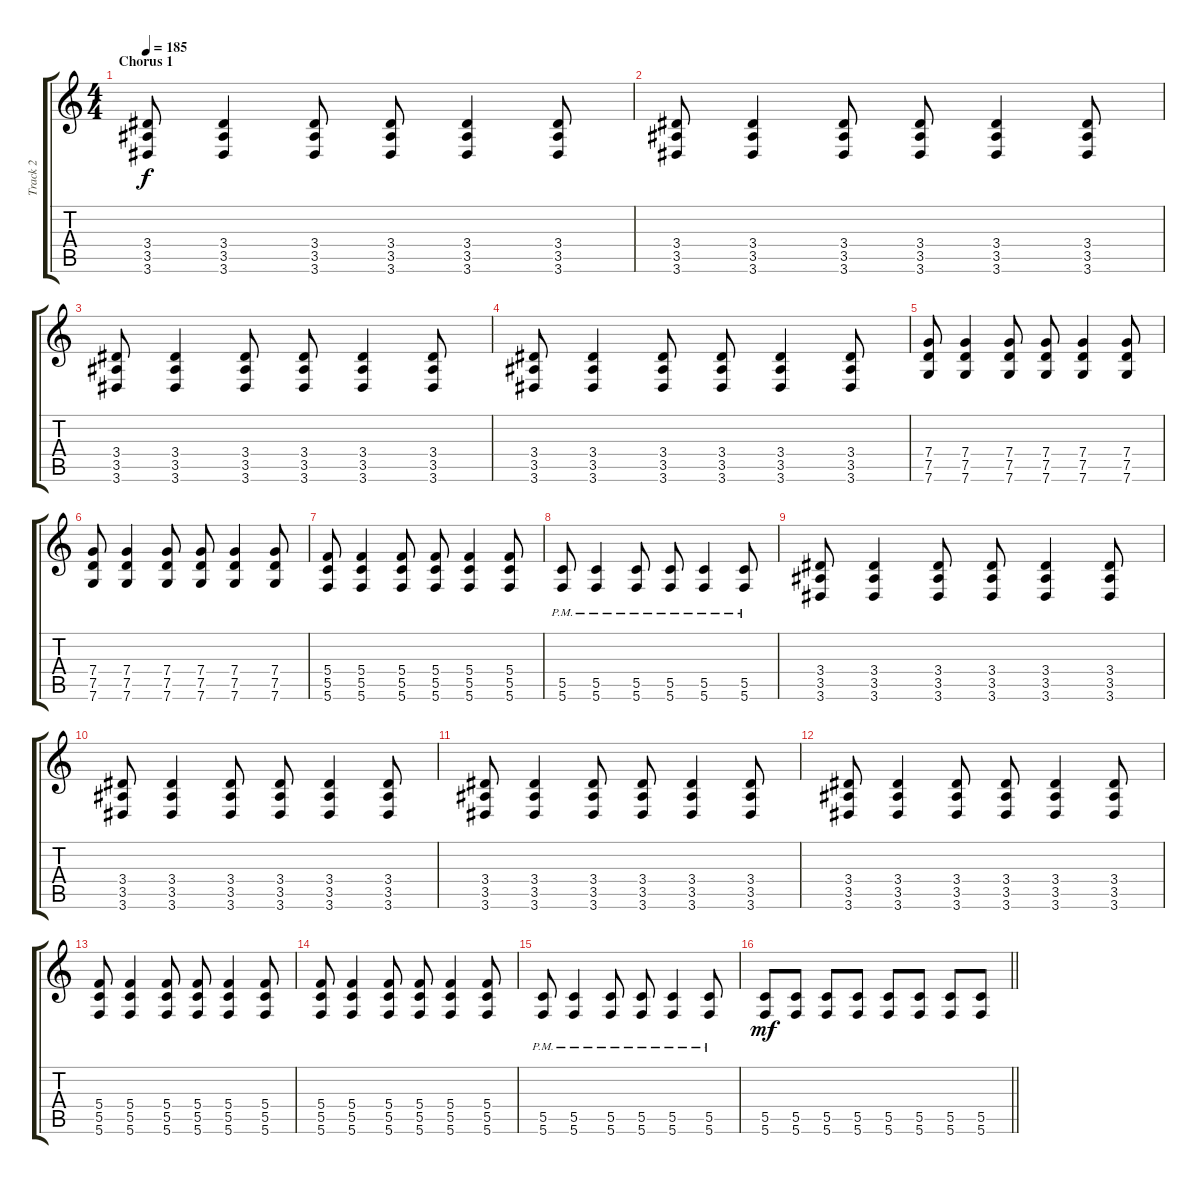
\track ("Track 2" "Track 2") {instrument distortionguitar}
\staff {score tabs}
\tuning (D4 A3 F3 C3 G2 C2) {hide}
\ts (4 4)
\section ("" "Chorus 1")
\tempo 185
\clef g2
\ks c
(3.4 3.5 3.6).8{dy f} (3.4 3.5 3.6).4 (3.4 3.5 3.6).8 (3.4 3.5 3.6).8 (3.4 3.5 3.6).4 (3.4 3.5 3.6).8 |
(3.4 3.5 3.6).8 (3.4 3.5 3.6).4 (3.4 3.5 3.6).8 (3.4 3.5 3.6).8 (3.4 3.5 3.6).4 (3.4 3.5 3.6).8 |
(3.4 3.5 3.6).8 (3.4 3.5 3.6).4 (3.4 3.5 3.6).8 (3.4 3.5 3.6).8 (3.4 3.5 3.6).4 (3.4 3.5 3.6).8 |
(3.4 3.5 3.6).8 (3.4 3.5 3.6).4 (3.4 3.5 3.6).8 (3.4 3.5 3.6).8 (3.4 3.5 3.6).4 (3.4 3.5 3.6).8 |
(7.4 7.5 7.6).8 (7.4 7.5 7.6).4 (7.4 7.5 7.6).8 (7.4 7.5 7.6).8 (7.4 7.5 7.6).4 (7.4 7.5 7.6).8 |
(7.4 7.5 7.6).8 (7.4 7.5 7.6).4 (7.4 7.5 7.6).8 (7.4 7.5 7.6).8 (7.4 7.5 7.6).4 (7.4 7.5 7.6).8 |
(5.4 5.5 5.6).8 (5.4 5.5 5.6).4 (5.4 5.5 5.6).8 (5.4 5.5 5.6).8 (5.4 5.5 5.6).4 (5.4 5.5 5.6).8 |
(5.5{pm} 5.6{pm}).8 (5.5{pm} 5.6{pm}).4 (5.5{pm} 5.6{pm}).8 (5.5{pm} 5.6{pm}).8 (5.5{pm} 5.6{pm}).4 (5.5{pm} 5.6{pm}).8 |
(3.4 3.5 3.6).8 (3.4 3.5 3.6).4 (3.4 3.5 3.6).8 (3.4 3.5 3.6).8 (3.4 3.5 3.6).4 (3.4 3.5 3.6).8 |
(3.4 3.5 3.6).8 (3.4 3.5 3.6).4 (3.4 3.5 3.6).8 (3.4 3.5 3.6).8 (3.4 3.5 3.6).4 (3.4 3.5 3.6).8 |
(3.4 3.5 3.6).8 (3.4 3.5 3.6).4 (3.4 3.5 3.6).8 (3.4 3.5 3.6).8 (3.4 3.5 3.6).4 (3.4 3.5 3.6).8 |
(3.4 3.5 3.6).8 (3.4 3.5 3.6).4 (3.4 3.5 3.6).8 (3.4 3.5 3.6).8 (3.4 3.5 3.6).4 (3.4 3.5 3.6).8 |
(5.4 5.5 5.6).8 (5.4 5.5 5.6).4 (5.4 5.5 5.6).8 (5.4 5.5 5.6).8 (5.4 5.5 5.6).4 (5.4 5.5 5.6).8 |
(5.4 5.5 5.6).8 (5.4 5.5 5.6).4 (5.4 5.5 5.6).8 (5.4 5.5 5.6).8 (5.4 5.5 5.6).4 (5.4 5.5 5.6).8 |
(5.5{pm} 5.6{pm}).8 (5.5{pm} 5.6{pm}).4 (5.5{pm} 5.6{pm}).8 (5.5{pm} 5.6{pm}).8 (5.5{pm} 5.6{pm}).4 (5.5{pm} 5.6{pm}).8 |
\barLineRight lightlight
(5.5 5.6).8{dy mf} (5.5 5.6).8 (5.5 5.6).8 (5.5 5.6).8 (5.5 5.6).8 (5.5 5.6).8 (5.5 5.6).8 (5.5 5.6).8
